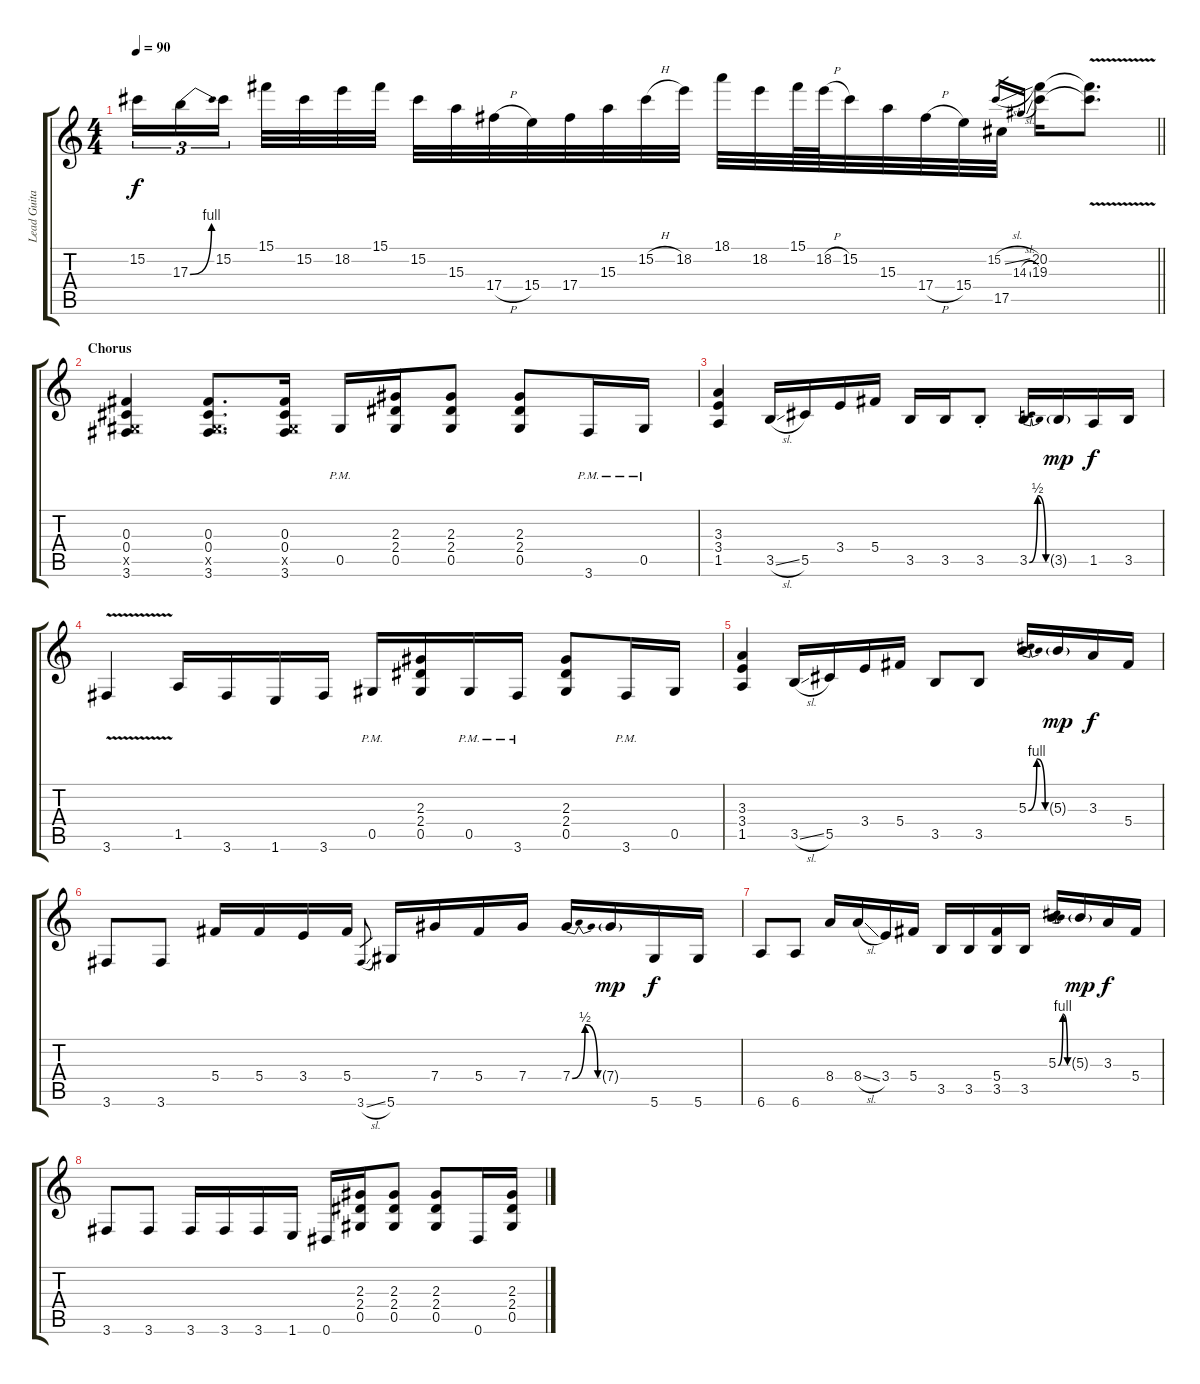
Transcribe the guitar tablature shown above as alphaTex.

\track ("Lead Guitar" "Lead Guita") {instrument distortionguitar}
\staff {score tabs}
\tuning (Eb4 Bb3 Gb3 Db3 Ab2 Eb2) {hide}
\ts (4 4)
\tempo 90
\clef g2
\barLineRight lightlight
\ks c
15.2.16{tu (3 2) dy f} 17.3{be (bend 0 0 60 4)}.16{tu (3 2)} 15.2.16{tu (3 2)} 15.1.32 15.2.32 18.2.32 15.1.32 15.2.32 15.3.32 17.4{h}.32 15.4.32 17.4.32 15.3.32 15.2{h}.32 18.2.32 18.1.32 18.2.32 15.1.64 18.2{h}.64 15.2.32 15.3.32 17.4{h}.32 15.4.32 17.5.32 15.2{sl}.16{gr} 14.3{sl}.16{gr} (20.2 19.3).16 (20.2{v t} 19.3{v t}).8{d} |
\section ("" "Chorus")
(0.3 0.4 0.5{x} 3.6).4 (0.3 0.4 0.5{x} 3.6).8{d} (0.3 0.4 0.5{x} 3.6).16 0.5{pm}.16 (2.3 2.4 0.5).16 (2.3 2.4 0.5).8 (2.3 2.4 0.5).8 3.6{pm}.16 0.5{pm}.16 |
(3.3 3.4 1.5).4 3.5{sl}.16 5.5.16 3.4.16 5.4.16 3.5.16 3.5.16 3.5{st}.8 3.5{be (bendrelease 0 0 30 2 30 2 60 0)}.16 3.5{g}.16{dy mp} 1.5.16{dy f} 3.5.16 |
3.6{v}.4 1.5.16 3.6.16 1.6.16 3.6.16 0.5{pm}.16 (2.3 2.4 0.5).16 0.5{pm}.16 3.6{pm}.16 (2.3 2.4 0.5).8 3.6{pm}.16 0.5.16 |
(3.3 3.4 1.5).4 3.5{sl}.16 5.5.16 3.4.16 5.4.16 3.5.8 3.5.8 5.3{be (bendrelease 0 0 30 4 30 4 60 0)}.16 5.3{g}.16{dy mp} 3.3.16{dy f} 5.4.16 |
3.6.8 3.6.8 5.4.16 5.4.16 3.4.16 5.4.16 3.6{sl}.8{gr} 5.6.16 7.4.16 5.4.16 7.4.16 7.4{be (bendrelease 0 0 30 2 30 2 60 0)}.16 7.4{g}.16{dy mp} 5.6.16{dy f} 5.6.16 |
6.6.8 6.6.8 8.4.16 8.4{sl}.16 3.4.16 5.4.16 3.5.16 3.5.16 (5.4 3.5).16 3.5.16 5.3{be (bendrelease 0 0 30 4 30 4 60 0)}.16 5.3{g}.16{dy mp} 3.3.16{dy f} 5.4.16 |
3.6.8 3.6.8 3.6.16 3.6.16 3.6.16 1.6.16 0.6.16 (2.3 2.4 0.5).16 (2.3 2.4 0.5).8 (2.3 2.4 0.5).8 0.6.16 (2.3 2.4 0.5).16
